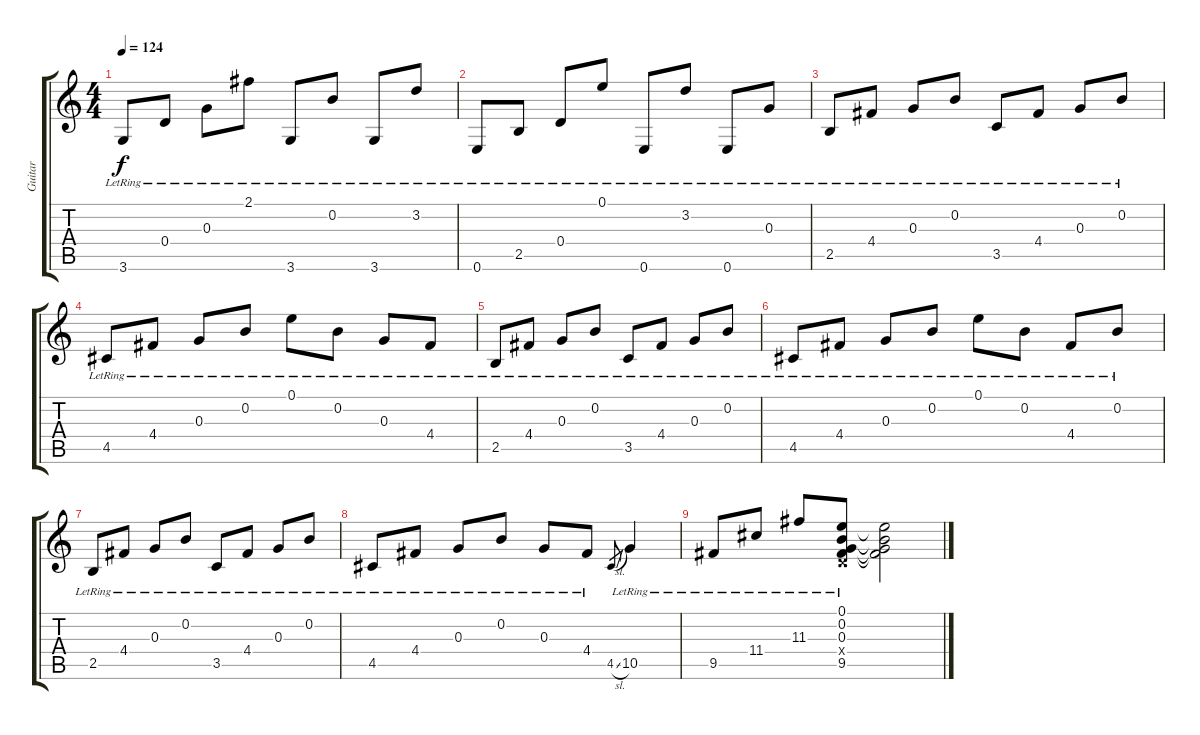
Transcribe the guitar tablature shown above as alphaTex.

\track ("Guitar" "Guitar") {instrument electricguitarclean}
\staff {score tabs}
\tuning (E4 B3 G3 D3 A2 E2) {hide}
\ts (4 4)
\tempo 124
\clef g2
\ks c
3.6{lr}.8{dy f} 0.4{lr}.8 0.3{lr}.8 2.1{lr}.8 3.6{lr}.8 0.2{lr}.8 3.6{lr}.8 3.2{lr}.8 |
0.6{lr}.8 2.5{lr}.8 0.4{lr}.8 0.1{lr}.8 0.6{lr}.8 3.2{lr}.8 0.6{lr}.8 0.3{lr}.8 |
2.5{lr}.8 4.4{lr}.8 0.3{lr}.8 0.2{lr}.8 3.5{lr}.8 4.4{lr}.8 0.3{lr}.8 0.2{lr}.8 |
4.5{lr}.8 4.4{lr}.8 0.3{lr}.8 0.2{lr}.8 0.1{lr}.8 0.2{lr}.8 0.3{lr}.8 4.4{lr}.8 |
2.5{lr}.8 4.4{lr}.8 0.3{lr}.8 0.2{lr}.8 3.5{lr}.8 4.4{lr}.8 0.3{lr}.8 0.2{lr}.8 |
4.5{lr}.8 4.4{lr}.8 0.3{lr}.8 0.2{lr}.8 0.1{lr}.8 0.2{lr}.8 4.4{lr}.8 0.2{lr}.8 |
2.5{lr}.8 4.4{lr}.8 0.3{lr}.8 0.2{lr}.8 3.5{lr}.8 4.4{lr}.8 0.3{lr}.8 0.2{lr}.8 |
4.5{lr}.8 4.4{lr}.8 0.3{lr}.8 0.2{lr}.8 0.3{lr}.8 4.4{lr}.8 4.5{sl}.8{gr} 10.5{lr}.4 |
9.5{lr}.8 11.4{lr}.8 11.3{lr}.8 (0.1{lr} 0.2{lr} 0.3{lr} 0.4{x} 9.5{lr}).8 (0.1{t} 0.2{t} 0.3{t} 9.5{t}).2
